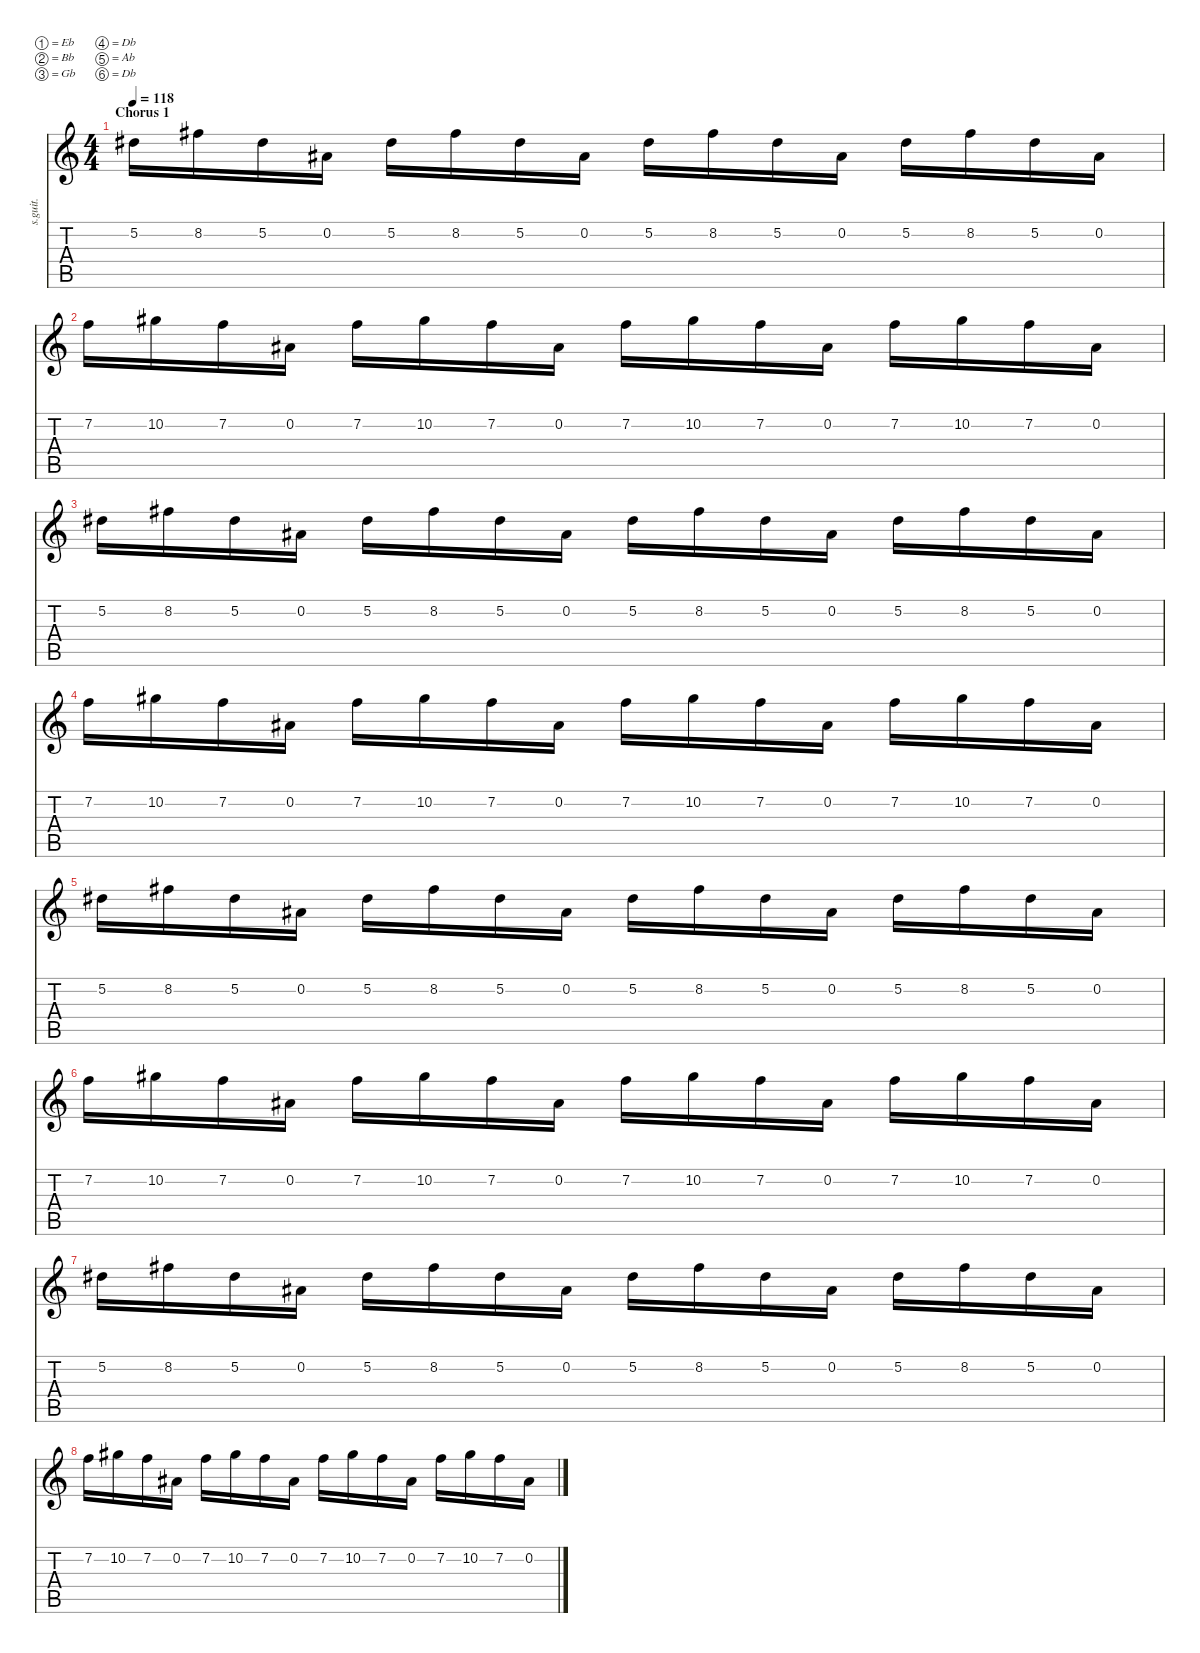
\defaultSystemsLayout 4
\hideDynamics
\bracketExtendMode nobrackets
\track ("Lead [Synyster Gates]" "s.guit.") {instrument distortionguitar}
\staff {score tabs}
\tuning (Eb4 Bb3 Gb3 Db3 Ab2 Db2)
\ts (4 4)
\section ("" "Chorus 1")
\tempo 118
\clef g2
\ks c
5.2{acc #}.16{lyrics (0 "") lyrics (1 "") lyrics (2 "") lyrics (3 "") lyrics (4 "") dy f} 8.2{acc #}.16{lyrics (0 "") lyrics (1 "") lyrics (2 "") lyrics (3 "") lyrics (4 "")} 5.2{acc #}.16{lyrics (0 "") lyrics (1 "") lyrics (2 "") lyrics (3 "") lyrics (4 "")} 0.2{acc #}.16{lyrics (0 "") lyrics (1 "") lyrics (2 "") lyrics (3 "") lyrics (4 "")} 5.2{acc #}.16{lyrics (0 "") lyrics (1 "") lyrics (2 "") lyrics (3 "") lyrics (4 "")} 8.2{acc #}.16{lyrics (0 "") lyrics (1 "") lyrics (2 "") lyrics (3 "") lyrics (4 "")} 5.2{acc #}.16{lyrics (0 "") lyrics (1 "") lyrics (2 "") lyrics (3 "") lyrics (4 "")} 0.2{acc #}.16{lyrics (0 "") lyrics (1 "") lyrics (2 "") lyrics (3 "") lyrics (4 "")} 5.2{acc #}.16{lyrics (0 "") lyrics (1 "") lyrics (2 "") lyrics (3 "") lyrics (4 "")} 8.2{acc #}.16{lyrics (0 "") lyrics (1 "") lyrics (2 "") lyrics (3 "") lyrics (4 "")} 5.2{acc #}.16{lyrics (0 "") lyrics (1 "") lyrics (2 "") lyrics (3 "") lyrics (4 "")} 0.2{acc #}.16{lyrics (0 "") lyrics (1 "") lyrics (2 "") lyrics (3 "") lyrics (4 "")} 5.2{acc #}.16{lyrics (0 "") lyrics (1 "") lyrics (2 "") lyrics (3 "") lyrics (4 "")} 8.2{acc #}.16{lyrics (0 "") lyrics (1 "") lyrics (2 "") lyrics (3 "") lyrics (4 "")} 5.2{acc #}.16{lyrics (0 "") lyrics (1 "") lyrics (2 "") lyrics (3 "") lyrics (4 "")} 0.2{acc #}.16{lyrics (0 "") lyrics (1 "") lyrics (2 "") lyrics (3 "") lyrics (4 "")} |
7.2.16{lyrics (0 "") lyrics (1 "") lyrics (2 "") lyrics (3 "") lyrics (4 "")} 10.2{acc #}.16{lyrics (0 "") lyrics (1 "") lyrics (2 "") lyrics (3 "") lyrics (4 "")} 7.2.16{lyrics (0 "") lyrics (1 "") lyrics (2 "") lyrics (3 "") lyrics (4 "")} 0.2{acc #}.16{lyrics (0 "") lyrics (1 "") lyrics (2 "") lyrics (3 "") lyrics (4 "")} 7.2.16{lyrics (0 "") lyrics (1 "") lyrics (2 "") lyrics (3 "") lyrics (4 "")} 10.2{acc #}.16{lyrics (0 "") lyrics (1 "") lyrics (2 "") lyrics (3 "") lyrics (4 "")} 7.2.16{lyrics (0 "") lyrics (1 "") lyrics (2 "") lyrics (3 "") lyrics (4 "")} 0.2{acc #}.16{lyrics (0 "") lyrics (1 "") lyrics (2 "") lyrics (3 "") lyrics (4 "")} 7.2.16{lyrics (0 "") lyrics (1 "") lyrics (2 "") lyrics (3 "") lyrics (4 "")} 10.2{acc #}.16{lyrics (0 "") lyrics (1 "") lyrics (2 "") lyrics (3 "") lyrics (4 "")} 7.2.16{lyrics (0 "") lyrics (1 "") lyrics (2 "") lyrics (3 "") lyrics (4 "")} 0.2{acc #}.16{lyrics (0 "") lyrics (1 "") lyrics (2 "") lyrics (3 "") lyrics (4 "")} 7.2.16{lyrics (0 "") lyrics (1 "") lyrics (2 "") lyrics (3 "") lyrics (4 "")} 10.2{acc #}.16{lyrics (0 "") lyrics (1 "") lyrics (2 "") lyrics (3 "") lyrics (4 "")} 7.2.16{lyrics (0 "") lyrics (1 "") lyrics (2 "") lyrics (3 "") lyrics (4 "")} 0.2{acc #}.16{lyrics (0 "") lyrics (1 "") lyrics (2 "") lyrics (3 "") lyrics (4 "")} |
5.2{acc #}.16{lyrics (0 "") lyrics (1 "") lyrics (2 "") lyrics (3 "") lyrics (4 "")} 8.2{acc #}.16{lyrics (0 "") lyrics (1 "") lyrics (2 "") lyrics (3 "") lyrics (4 "")} 5.2{acc #}.16{lyrics (0 "") lyrics (1 "") lyrics (2 "") lyrics (3 "") lyrics (4 "")} 0.2{acc #}.16{lyrics (0 "") lyrics (1 "") lyrics (2 "") lyrics (3 "") lyrics (4 "")} 5.2{acc #}.16{lyrics (0 "") lyrics (1 "") lyrics (2 "") lyrics (3 "") lyrics (4 "")} 8.2{acc #}.16{lyrics (0 "") lyrics (1 "") lyrics (2 "") lyrics (3 "") lyrics (4 "")} 5.2{acc #}.16{lyrics (0 "") lyrics (1 "") lyrics (2 "") lyrics (3 "") lyrics (4 "")} 0.2{acc #}.16{lyrics (0 "") lyrics (1 "") lyrics (2 "") lyrics (3 "") lyrics (4 "")} 5.2{acc #}.16{lyrics (0 "") lyrics (1 "") lyrics (2 "") lyrics (3 "") lyrics (4 "")} 8.2{acc #}.16{lyrics (0 "") lyrics (1 "") lyrics (2 "") lyrics (3 "") lyrics (4 "")} 5.2{acc #}.16{lyrics (0 "") lyrics (1 "") lyrics (2 "") lyrics (3 "") lyrics (4 "")} 0.2{acc #}.16{lyrics (0 "") lyrics (1 "") lyrics (2 "") lyrics (3 "") lyrics (4 "")} 5.2{acc #}.16{lyrics (0 "") lyrics (1 "") lyrics (2 "") lyrics (3 "") lyrics (4 "")} 8.2{acc #}.16{lyrics (0 "") lyrics (1 "") lyrics (2 "") lyrics (3 "") lyrics (4 "")} 5.2{acc #}.16{lyrics (0 "") lyrics (1 "") lyrics (2 "") lyrics (3 "") lyrics (4 "")} 0.2{acc #}.16{lyrics (0 "") lyrics (1 "") lyrics (2 "") lyrics (3 "") lyrics (4 "")} |
7.2.16{lyrics (0 "") lyrics (1 "") lyrics (2 "") lyrics (3 "") lyrics (4 "")} 10.2{acc #}.16{lyrics (0 "") lyrics (1 "") lyrics (2 "") lyrics (3 "") lyrics (4 "")} 7.2.16{lyrics (0 "") lyrics (1 "") lyrics (2 "") lyrics (3 "") lyrics (4 "")} 0.2{acc #}.16{lyrics (0 "") lyrics (1 "") lyrics (2 "") lyrics (3 "") lyrics (4 "")} 7.2.16{lyrics (0 "") lyrics (1 "") lyrics (2 "") lyrics (3 "") lyrics (4 "")} 10.2{acc #}.16{lyrics (0 "") lyrics (1 "") lyrics (2 "") lyrics (3 "") lyrics (4 "")} 7.2.16{lyrics (0 "") lyrics (1 "") lyrics (2 "") lyrics (3 "") lyrics (4 "")} 0.2{acc #}.16{lyrics (0 "") lyrics (1 "") lyrics (2 "") lyrics (3 "") lyrics (4 "")} 7.2.16{lyrics (0 "") lyrics (1 "") lyrics (2 "") lyrics (3 "") lyrics (4 "")} 10.2{acc #}.16{lyrics (0 "") lyrics (1 "") lyrics (2 "") lyrics (3 "") lyrics (4 "")} 7.2.16{lyrics (0 "") lyrics (1 "") lyrics (2 "") lyrics (3 "") lyrics (4 "")} 0.2{acc #}.16{lyrics (0 "") lyrics (1 "") lyrics (2 "") lyrics (3 "") lyrics (4 "")} 7.2.16{lyrics (0 "") lyrics (1 "") lyrics (2 "") lyrics (3 "") lyrics (4 "")} 10.2{acc #}.16{lyrics (0 "") lyrics (1 "") lyrics (2 "") lyrics (3 "") lyrics (4 "")} 7.2.16{lyrics (0 "") lyrics (1 "") lyrics (2 "") lyrics (3 "") lyrics (4 "")} 0.2{acc #}.16{lyrics (0 "") lyrics (1 "") lyrics (2 "") lyrics (3 "") lyrics (4 "")} |
5.2{acc #}.16{lyrics (0 "") lyrics (1 "") lyrics (2 "") lyrics (3 "") lyrics (4 "")} 8.2{acc #}.16{lyrics (0 "") lyrics (1 "") lyrics (2 "") lyrics (3 "") lyrics (4 "")} 5.2{acc #}.16{lyrics (0 "") lyrics (1 "") lyrics (2 "") lyrics (3 "") lyrics (4 "")} 0.2{acc #}.16{lyrics (0 "") lyrics (1 "") lyrics (2 "") lyrics (3 "") lyrics (4 "")} 5.2{acc #}.16{lyrics (0 "") lyrics (1 "") lyrics (2 "") lyrics (3 "") lyrics (4 "")} 8.2{acc #}.16{lyrics (0 "") lyrics (1 "") lyrics (2 "") lyrics (3 "") lyrics (4 "")} 5.2{acc #}.16{lyrics (0 "") lyrics (1 "") lyrics (2 "") lyrics (3 "") lyrics (4 "")} 0.2{acc #}.16{lyrics (0 "") lyrics (1 "") lyrics (2 "") lyrics (3 "") lyrics (4 "")} 5.2{acc #}.16{lyrics (0 "") lyrics (1 "") lyrics (2 "") lyrics (3 "") lyrics (4 "")} 8.2{acc #}.16{lyrics (0 "") lyrics (1 "") lyrics (2 "") lyrics (3 "") lyrics (4 "")} 5.2{acc #}.16{lyrics (0 "") lyrics (1 "") lyrics (2 "") lyrics (3 "") lyrics (4 "")} 0.2{acc #}.16{lyrics (0 "") lyrics (1 "") lyrics (2 "") lyrics (3 "") lyrics (4 "")} 5.2{acc #}.16{lyrics (0 "") lyrics (1 "") lyrics (2 "") lyrics (3 "") lyrics (4 "")} 8.2{acc #}.16{lyrics (0 "") lyrics (1 "") lyrics (2 "") lyrics (3 "") lyrics (4 "")} 5.2{acc #}.16{lyrics (0 "") lyrics (1 "") lyrics (2 "") lyrics (3 "") lyrics (4 "")} 0.2{acc #}.16{lyrics (0 "") lyrics (1 "") lyrics (2 "") lyrics (3 "") lyrics (4 "")} |
7.2.16{lyrics (0 "") lyrics (1 "") lyrics (2 "") lyrics (3 "") lyrics (4 "")} 10.2{acc #}.16{lyrics (0 "") lyrics (1 "") lyrics (2 "") lyrics (3 "") lyrics (4 "")} 7.2.16{lyrics (0 "") lyrics (1 "") lyrics (2 "") lyrics (3 "") lyrics (4 "")} 0.2{acc #}.16{lyrics (0 "") lyrics (1 "") lyrics (2 "") lyrics (3 "") lyrics (4 "")} 7.2.16{lyrics (0 "") lyrics (1 "") lyrics (2 "") lyrics (3 "") lyrics (4 "")} 10.2{acc #}.16{lyrics (0 "") lyrics (1 "") lyrics (2 "") lyrics (3 "") lyrics (4 "")} 7.2.16{lyrics (0 "") lyrics (1 "") lyrics (2 "") lyrics (3 "") lyrics (4 "")} 0.2{acc #}.16{lyrics (0 "") lyrics (1 "") lyrics (2 "") lyrics (3 "") lyrics (4 "")} 7.2.16{lyrics (0 "") lyrics (1 "") lyrics (2 "") lyrics (3 "") lyrics (4 "")} 10.2{acc #}.16{lyrics (0 "") lyrics (1 "") lyrics (2 "") lyrics (3 "") lyrics (4 "")} 7.2.16{lyrics (0 "") lyrics (1 "") lyrics (2 "") lyrics (3 "") lyrics (4 "")} 0.2{acc #}.16{lyrics (0 "") lyrics (1 "") lyrics (2 "") lyrics (3 "") lyrics (4 "")} 7.2.16{lyrics (0 "") lyrics (1 "") lyrics (2 "") lyrics (3 "") lyrics (4 "")} 10.2{acc #}.16{lyrics (0 "") lyrics (1 "") lyrics (2 "") lyrics (3 "") lyrics (4 "")} 7.2.16{lyrics (0 "") lyrics (1 "") lyrics (2 "") lyrics (3 "") lyrics (4 "")} 0.2{acc #}.16{lyrics (0 "") lyrics (1 "") lyrics (2 "") lyrics (3 "") lyrics (4 "")} |
5.2{acc #}.16{lyrics (0 "") lyrics (1 "") lyrics (2 "") lyrics (3 "") lyrics (4 "")} 8.2{acc #}.16{lyrics (0 "") lyrics (1 "") lyrics (2 "") lyrics (3 "") lyrics (4 "")} 5.2{acc #}.16{lyrics (0 "") lyrics (1 "") lyrics (2 "") lyrics (3 "") lyrics (4 "")} 0.2{acc #}.16{lyrics (0 "") lyrics (1 "") lyrics (2 "") lyrics (3 "") lyrics (4 "")} 5.2{acc #}.16{lyrics (0 "") lyrics (1 "") lyrics (2 "") lyrics (3 "") lyrics (4 "")} 8.2{acc #}.16{lyrics (0 "") lyrics (1 "") lyrics (2 "") lyrics (3 "") lyrics (4 "")} 5.2{acc #}.16{lyrics (0 "") lyrics (1 "") lyrics (2 "") lyrics (3 "") lyrics (4 "")} 0.2{acc #}.16{lyrics (0 "") lyrics (1 "") lyrics (2 "") lyrics (3 "") lyrics (4 "")} 5.2{acc #}.16{lyrics (0 "") lyrics (1 "") lyrics (2 "") lyrics (3 "") lyrics (4 "")} 8.2{acc #}.16{lyrics (0 "") lyrics (1 "") lyrics (2 "") lyrics (3 "") lyrics (4 "")} 5.2{acc #}.16{lyrics (0 "") lyrics (1 "") lyrics (2 "") lyrics (3 "") lyrics (4 "")} 0.2{acc #}.16{lyrics (0 "") lyrics (1 "") lyrics (2 "") lyrics (3 "") lyrics (4 "")} 5.2{acc #}.16{lyrics (0 "") lyrics (1 "") lyrics (2 "") lyrics (3 "") lyrics (4 "")} 8.2{acc #}.16{lyrics (0 "") lyrics (1 "") lyrics (2 "") lyrics (3 "") lyrics (4 "")} 5.2{acc #}.16{lyrics (0 "") lyrics (1 "") lyrics (2 "") lyrics (3 "") lyrics (4 "")} 0.2{acc #}.16{lyrics (0 "") lyrics (1 "") lyrics (2 "") lyrics (3 "") lyrics (4 "")} |
7.2.16{lyrics (0 "") lyrics (1 "") lyrics (2 "") lyrics (3 "") lyrics (4 "")} 10.2{acc #}.16{lyrics (0 "") lyrics (1 "") lyrics (2 "") lyrics (3 "") lyrics (4 "")} 7.2.16{lyrics (0 "") lyrics (1 "") lyrics (2 "") lyrics (3 "") lyrics (4 "")} 0.2{acc #}.16{lyrics (0 "") lyrics (1 "") lyrics (2 "") lyrics (3 "") lyrics (4 "")} 7.2.16{lyrics (0 "") lyrics (1 "") lyrics (2 "") lyrics (3 "") lyrics (4 "")} 10.2{acc #}.16{lyrics (0 "") lyrics (1 "") lyrics (2 "") lyrics (3 "") lyrics (4 "")} 7.2.16{lyrics (0 "") lyrics (1 "") lyrics (2 "") lyrics (3 "") lyrics (4 "")} 0.2{acc #}.16{lyrics (0 "") lyrics (1 "") lyrics (2 "") lyrics (3 "") lyrics (4 "")} 7.2.16{lyrics (0 "") lyrics (1 "") lyrics (2 "") lyrics (3 "") lyrics (4 "")} 10.2{acc #}.16{lyrics (0 "") lyrics (1 "") lyrics (2 "") lyrics (3 "") lyrics (4 "")} 7.2.16{lyrics (0 "") lyrics (1 "") lyrics (2 "") lyrics (3 "") lyrics (4 "")} 0.2{acc #}.16{lyrics (0 "") lyrics (1 "") lyrics (2 "") lyrics (3 "") lyrics (4 "")} 7.2.16{lyrics (0 "") lyrics (1 "") lyrics (2 "") lyrics (3 "") lyrics (4 "")} 10.2{acc #}.16{lyrics (0 "") lyrics (1 "") lyrics (2 "") lyrics (3 "") lyrics (4 "")} 7.2.16{lyrics (0 "") lyrics (1 "") lyrics (2 "") lyrics (3 "") lyrics (4 "")} 0.2{acc #}.16{lyrics (0 "") lyrics (1 "") lyrics (2 "") lyrics (3 "") lyrics (4 "")}
